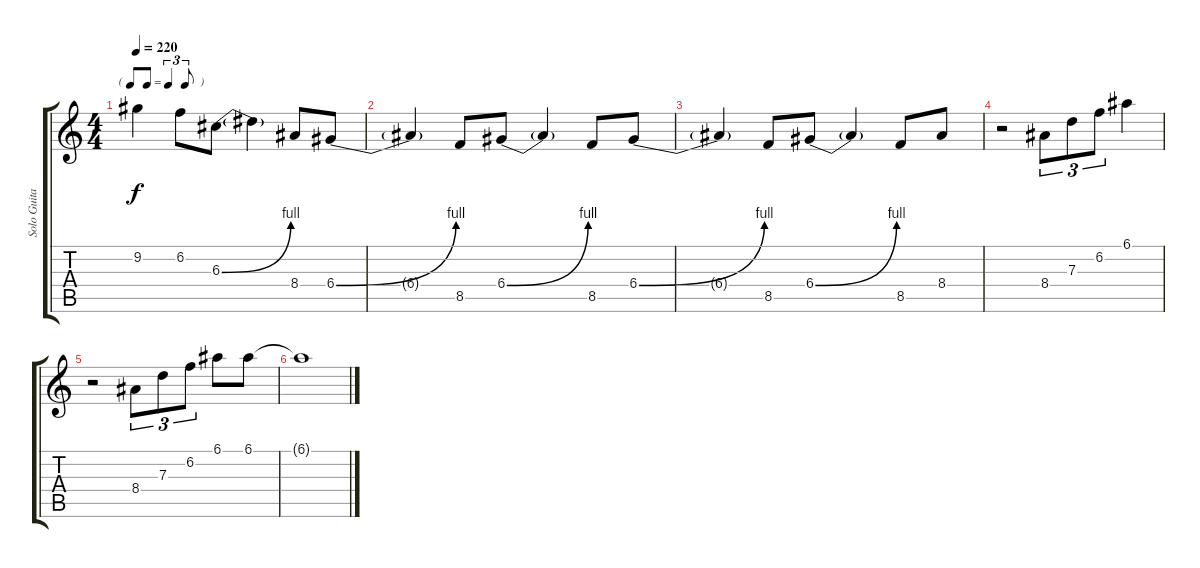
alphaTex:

\track ("Solo Guitar" "Solo Guita") {instrument electricguitarjazz}
\staff {score tabs}
\tuning (E4 B3 G3 D3 A2 E2) {hide}
\ts (4 4)
\tf triplet8th
\tempo 220
\clef g2
\ks c
9.2{t}.4{dy f} 6.2.8 6.3{be (bend 0 0 60 4)}.8 6.3{t}.4 8.4.8 6.4{be (bend 0 0 60 4)}.8 |
6.4{t}.4 8.5.8 6.4{be (bend 0 0 60 4)}.8 6.4{t}.4 8.5.8 6.4{be (bend 0 0 60 4)}.8 |
6.4{t}.4 8.5.8 6.4{be (bend 0 0 60 4)}.8 6.4{t}.4 8.5.8 8.4.8 |
r.2 8.4.8{tu (3 2)} 7.3.8{tu (3 2)} 6.2.8{tu (3 2)} 6.1.4 |
r.2 8.4.8{tu (3 2)} 7.3.8{tu (3 2)} 6.2.8{tu (3 2)} 6.1.8 6.1.8 |
6.1{t}.1
